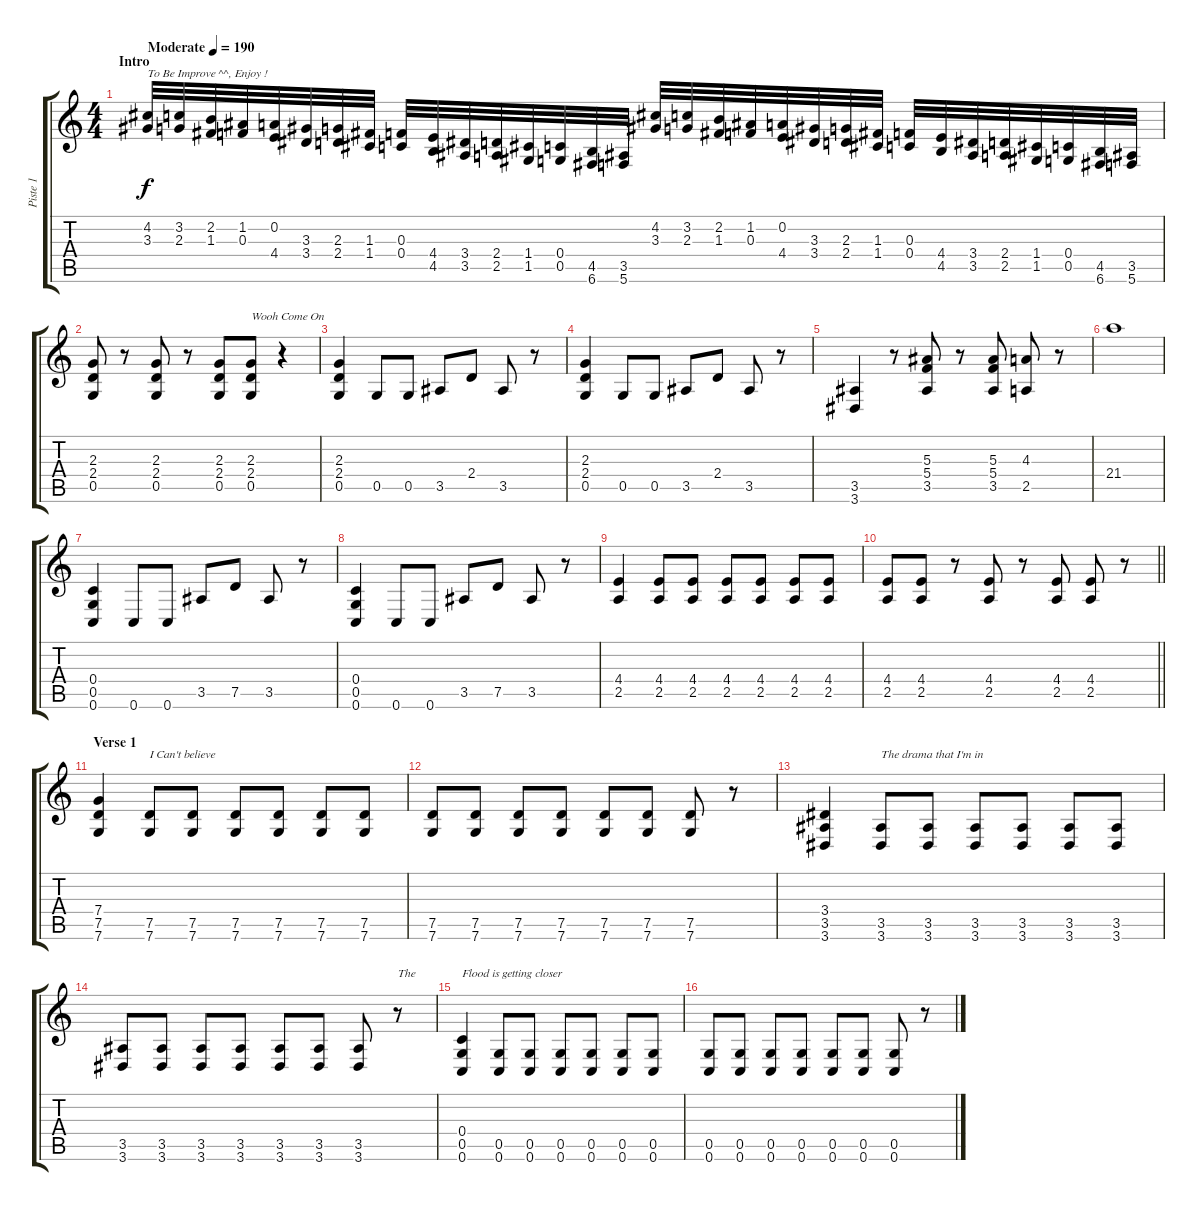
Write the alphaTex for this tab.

\track ("Piste 1" "Piste 1") {instrument distortionguitar}
\staff {score tabs}
\tuning (D4 A3 F3 C3 G2 C2) {hide}
\ts (4 4)
\section ("" "Intro")
\tempo (190 "Moderate")
\clef g2
\ks c
(4.2 3.3).32{txt "To Be Improve ^^, Enjoy !" dy f instrument distortionguitar} (3.2 2.3).32 (2.2 1.3).32 (1.2 0.3).32 (0.2 4.4).32 (3.3 3.4).32 (2.3 2.4).32 (1.3 1.4).32 (0.3 0.4).32 (4.4 4.5).32 (3.4 3.5).32 (2.4 2.5).32 (1.4 1.5).32 (0.4 0.5).32 (4.5 6.6).32 (3.5 5.6).32 (4.2 3.3).32 (3.2 2.3).32 (2.2 1.3).32 (1.2 0.3).32 (0.2 4.4).32 (3.3 3.4).32 (2.3 2.4).32 (1.3 1.4).32 (0.3 0.4).32 (4.4 4.5).32 (3.4 3.5).32 (2.4 2.5).32 (1.4 1.5).32 (0.4 0.5).32 (4.5 6.6).32 (3.5 5.6).32 |
(2.3 2.4 0.5).8 r.8 (2.3 2.4 0.5).8 r.8 (2.3 2.4 0.5).8 (2.3 2.4 0.5).8{txt "Wooh Come On"} r.4 |
(2.3 2.4 0.5).4 0.5.8 0.5.8 3.5.8 2.4.8 3.5.8 r.8 |
(2.3 2.4 0.5).4 0.5.8 0.5.8 3.5.8 2.4.8 3.5.8 r.8 |
(3.5 3.6).4 r.8 (5.3 5.4 3.5).8 r.8 (5.3 5.4 3.5).8 (4.3 2.5).8 r.8 |
21.4.1 |
(0.4 0.5 0.6).4 0.6.8 0.6.8 3.5.8 7.5.8 3.5.8 r.8 |
(0.4 0.5 0.6).4 0.6.8 0.6.8 3.5.8 7.5.8 3.5.8 r.8 |
(4.4 2.5).4 (4.4 2.5).8 (4.4 2.5).8 (4.4 2.5).8 (4.4 2.5).8 (4.4 2.5).8 (4.4 2.5).8 |
\barLineRight lightlight
(4.4 2.5).8 (4.4 2.5).8 r.8 (4.4 2.5).8 r.8 (4.4 2.5).8 (4.4 2.5).8 r.8 |
\section ("" "Verse 1")
(7.4 7.5 7.6).4 (7.5 7.6).8{txt "I Can't believe"} (7.5 7.6).8 (7.5 7.6).8 (7.5 7.6).8 (7.5 7.6).8 (7.5 7.6).8 |
(7.5 7.6).8 (7.5 7.6).8 (7.5 7.6).8 (7.5 7.6).8 (7.5 7.6).8 (7.5 7.6).8 (7.5 7.6).8 r.8 |
(3.4 3.5 3.6).4 (3.5 3.6).8{txt "The drama that I'm in"} (3.5 3.6).8 (3.5 3.6).8 (3.5 3.6).8 (3.5 3.6).8 (3.5 3.6).8 |
(3.5 3.6).8 (3.5 3.6).8 (3.5 3.6).8 (3.5 3.6).8 (3.5 3.6).8 (3.5 3.6).8 (3.5 3.6).8 r.8{txt "The"} |
(0.4 0.5 0.6).4{txt "Flood is getting closer"} (0.5 0.6).8 (0.5 0.6).8 (0.5 0.6).8 (0.5 0.6).8 (0.5 0.6).8 (0.5 0.6).8 |
(0.5 0.6).8 (0.5 0.6).8 (0.5 0.6).8 (0.5 0.6).8 (0.5 0.6).8 (0.5 0.6).8 (0.5 0.6).8 r.8
